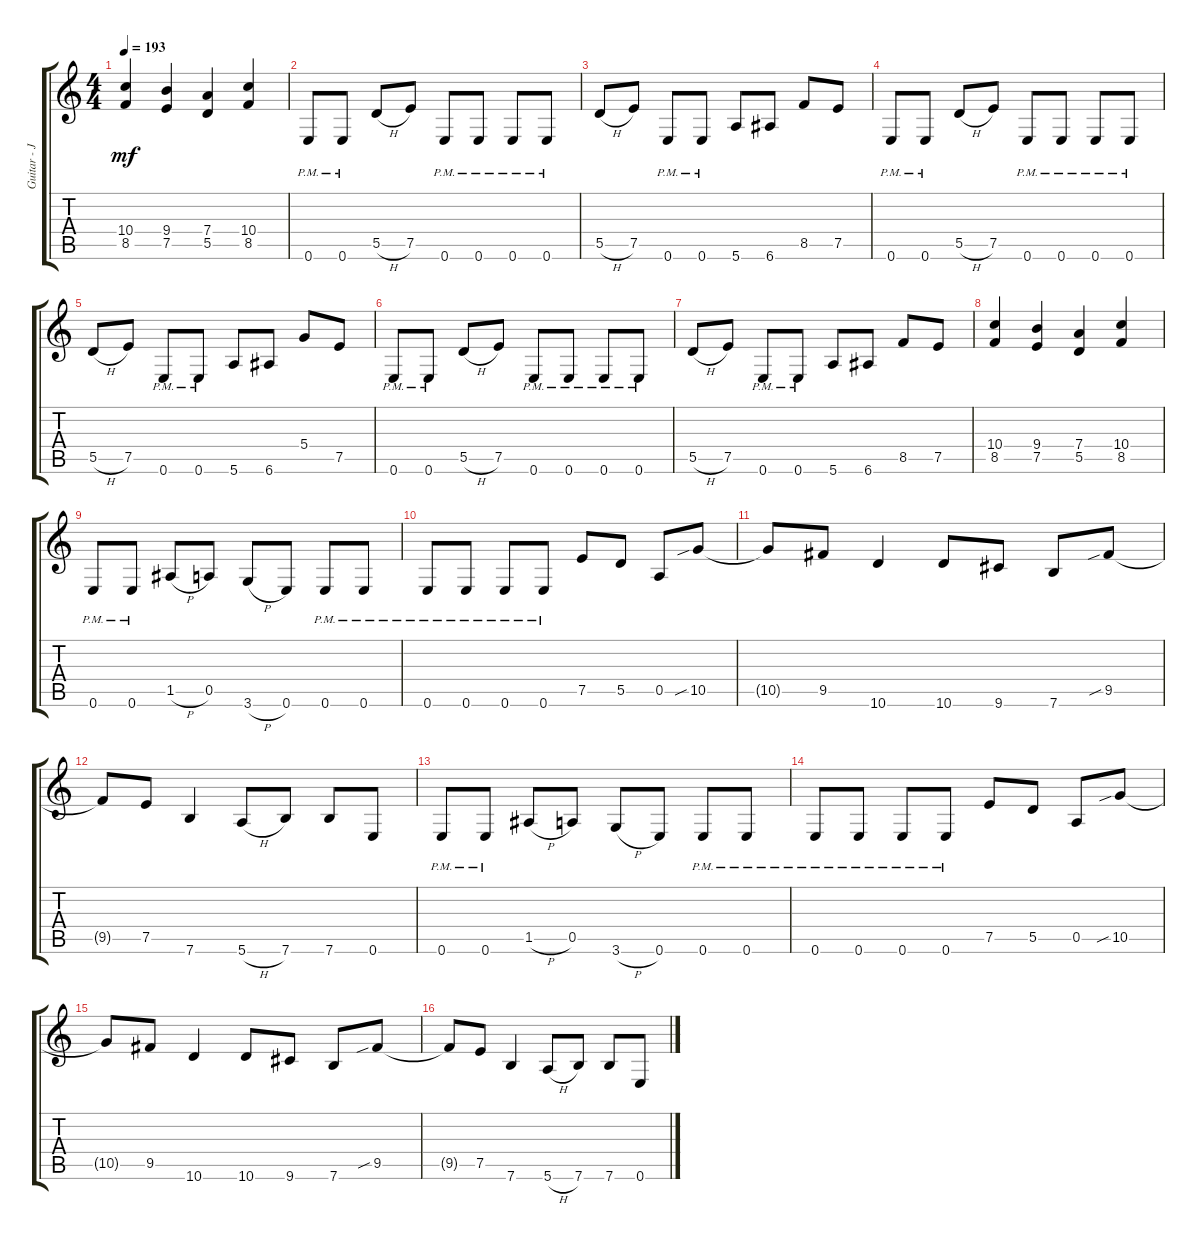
\track ("Guitar - James" "Guitar - J") {instrument distortionguitar}
\staff {score tabs}
\tuning (E4 B3 G3 D3 A2 E2) {hide}
\ts (4 4)
\tempo 193
\clef g2
\ks c
(10.4 8.5).4{dy mf} (9.4 7.5).4 (7.4 5.5).4 (10.4 8.5).4 |
0.6{pm}.8 0.6{pm}.8 5.5{h}.8 7.5.8 0.6{pm}.8 0.6{pm}.8 0.6{pm}.8 0.6{pm}.8 |
5.5{h}.8 7.5.8 0.6{pm}.8 0.6{pm}.8 5.6.8 6.6.8 8.5.8 7.5.8 |
0.6{pm}.8 0.6{pm}.8 5.5{h}.8 7.5.8 0.6{pm}.8 0.6{pm}.8 0.6{pm}.8 0.6{pm}.8 |
5.5{h}.8 7.5.8 0.6{pm}.8 0.6{pm}.8 5.6.8 6.6.8 5.4.8 7.5.8 |
0.6{pm}.8 0.6{pm}.8 5.5{h}.8 7.5.8 0.6{pm}.8 0.6{pm}.8 0.6{pm}.8 0.6{pm}.8 |
5.5{h}.8 7.5.8 0.6{pm}.8 0.6{pm}.8 5.6.8 6.6.8 8.5.8 7.5.8 |
(10.4 8.5).4 (9.4 7.5).4 (7.4 5.5).4 (10.4 8.5).4 |
0.6{pm}.8 0.6{pm}.8 1.5{h}.8 0.5.8 3.6{h}.8 0.6.8 0.6{pm}.8 0.6{pm}.8 |
0.6{pm}.8 0.6{pm}.8 0.6{pm}.8 0.6{pm}.8 7.5.8 5.5.8 0.5.8 10.5{sib}.8 |
10.5{t}.8 9.5.8 10.6.4 10.6.8 9.6.8 7.6.8 9.5{sib}.8 |
9.5{t}.8 7.5.8 7.6.4 5.6{h}.8 7.6.8 7.6.8 0.6.8 |
0.6{pm}.8 0.6{pm}.8 1.5{h}.8 0.5.8 3.6{h}.8 0.6.8 0.6{pm}.8 0.6{pm}.8 |
0.6{pm}.8 0.6{pm}.8 0.6{pm}.8 0.6{pm}.8 7.5.8 5.5.8 0.5.8 10.5{sib}.8 |
10.5{t}.8 9.5.8 10.6.4 10.6.8 9.6.8 7.6.8 9.5{sib}.8 |
9.5{t}.8 7.5.8 7.6.4 5.6{h}.8 7.6.8 7.6.8 0.6.8
